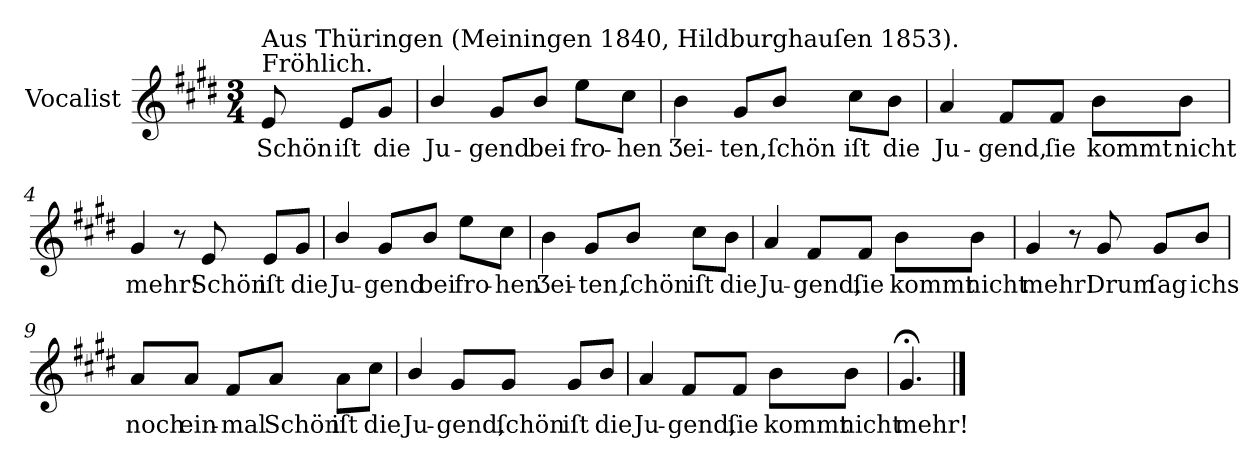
**kern	**text
*part1	*part1
*staff1	*staff1
*I"Vocalist	*
*k[f#c#g#d#]	*
*E:	*
*M3/4	*
=	=
!LO:TX:a:t=Fröhlich.	!
!LO:TX:a:t=Aus Thüringen (Meiningen 1840, Hildburghauſen 1853).	!
8e	Schön
8eL	iſt
8g#J	die
=1	=1
4b/	Ju-
8g#L	-gend
8bJ	bei
8eeL	fro-
8cc#J	-hen
=2	=2
4b	Ʒei-
8g#L	-ten,
8bJ	ſchön
8cc#L	iſt
8bJ	die
=3	=3
4a	Ju-
8f#L	-gend,
8f#J	ſie
8bL	kommt
8bJ	nicht
=4	=4
4g#	mehr!
8r	.
8e	Schön
8eL	iſt
8g#J	die
=5	=5
4b/	Ju-
8g#L	-gend
8bJ	bei
8eeL	fro-
8cc#J	-hen
=6	=6
4b	Ʒei-
8g#L	-ten,
8bJ	ſchön
8cc#L	iſt
8bJ	die
=7	=7
4a	Ju-
8f#L	-gend,
8f#J	ſie
8bL	kommt
8bJ	nicht
=8	=8
4g#	mehr!
8r	.
8g#	Drum
8g#L	ſag
8bJ	ichs
=9	=9
8aL	noch
8aJ	ein-
8f#L	-mal
8aJ	Schön
8aL	iſt
8cc#J	die
=10	=10
4b/	Ju-
8g#L	-gend,
8g#J	ſchön
8g#L	iſt
8bJ	die
=11	=11
4a	Ju-
8f#L	-gend,
8f#J	ſie
8bL	kommt
8bJ	nicht
=12	=12
4.g#;<	mehr!
==	==
*-	*-
